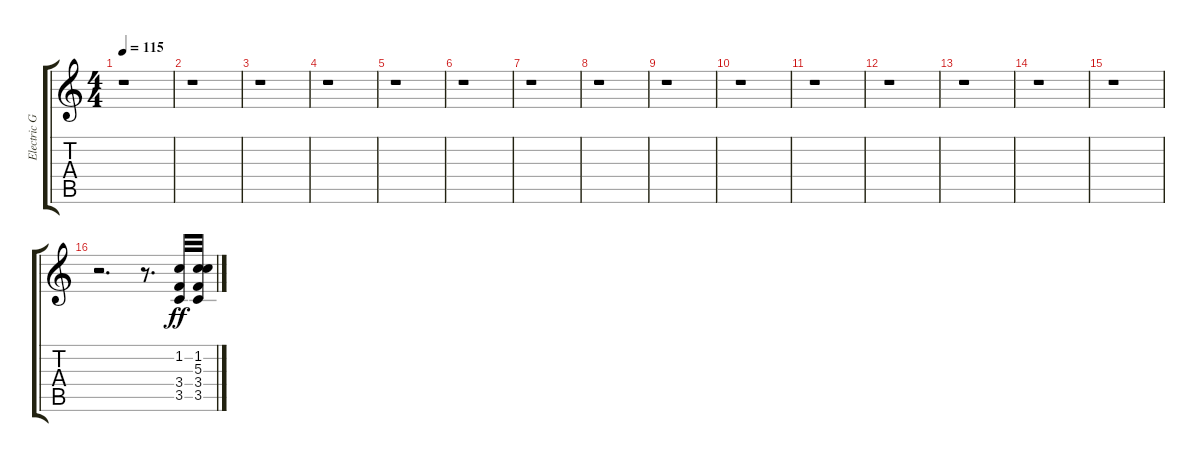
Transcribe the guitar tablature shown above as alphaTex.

\track ("Electric Guitar I" "Electric G") {instrument distortionguitar}
\staff {score tabs}
\tuning (E4 B3 G3 D3 A2 E2) {hide}
\ts (4 4)
\tempo 115
\clef g2
\ks c
r.1{dy ff} |
r.1 |
r.1 |
r.1 |
r.1 |
r.1 |
r.1 |
r.1 |
r.1 |
r.1 |
r.1 |
r.1 |
r.1 |
r.1 |
r.1 |
r.2{d} r.8{d} (1.2 3.4 3.5).32 (1.2 5.3 3.4 3.5).32
